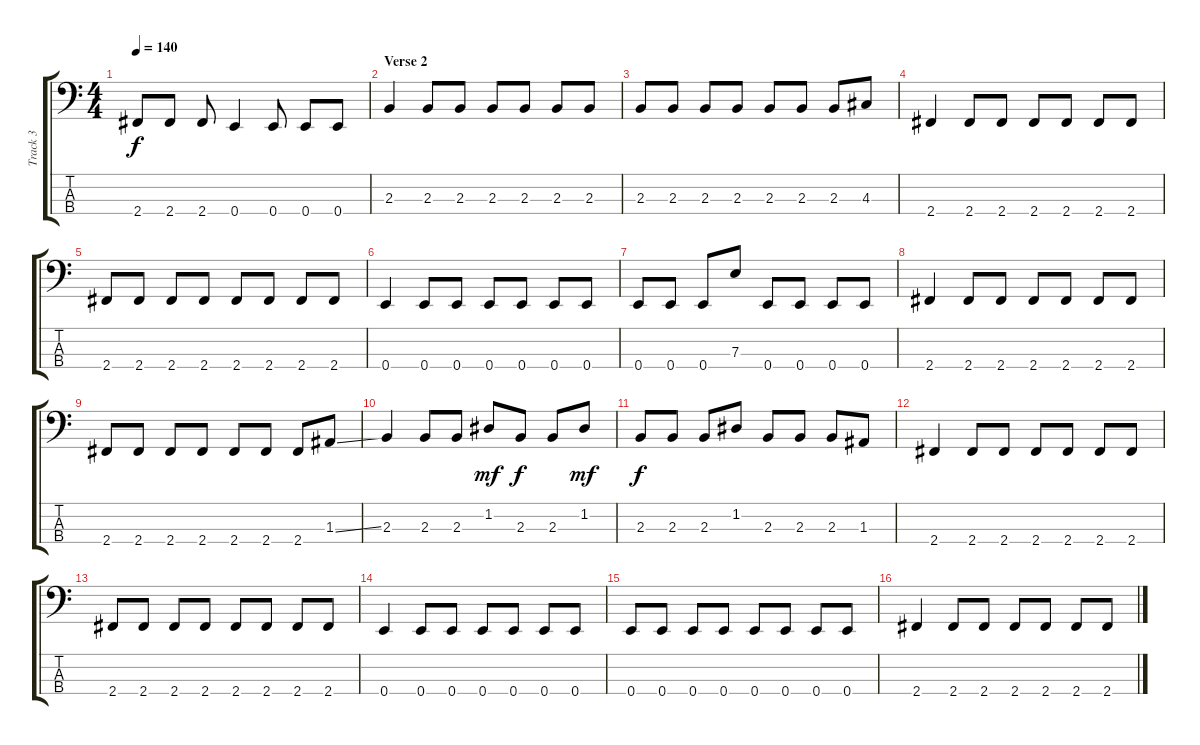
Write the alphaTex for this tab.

\track ("Track 3" "Track 3") {instrument electricbassfinger}
\staff {score tabs}
\tuning (G2 D2 A1 E1) {hide}
\ts (4 4)
\tempo 140
\clef f4
\ks c
2.4{t}.8{dy f} 2.4.8 2.4.8 0.4.4 0.4.8 0.4.8 0.4.8 |
\section ("" "Verse 2")
2.3.4 2.3.8 2.3.8 2.3.8 2.3.8 2.3.8 2.3.8 |
2.3.8 2.3.8 2.3.8 2.3.8 2.3.8 2.3.8 2.3.8 4.3.8 |
2.4.4 2.4.8 2.4.8 2.4.8 2.4.8 2.4.8 2.4.8 |
2.4.8 2.4.8 2.4.8 2.4.8 2.4.8 2.4.8 2.4.8 2.4.8 |
0.4.4 0.4.8 0.4.8 0.4.8 0.4.8 0.4.8 0.4.8 |
0.4.8 0.4.8 0.4.8 7.3.8 0.4.8 0.4.8 0.4.8 0.4.8 |
2.4.4 2.4.8 2.4.8 2.4.8 2.4.8 2.4.8 2.4.8 |
2.4.8 2.4.8 2.4.8 2.4.8 2.4.8 2.4.8 2.4.8 1.3{ss}.8 |
2.3.4 2.3.8 2.3.8 1.2.8{dy mf} 2.3.8{dy f} 2.3.8 1.2.8{dy mf} |
2.3.8{dy f} 2.3.8 2.3.8 1.2.8 2.3.8 2.3.8 2.3.8 1.3.8 |
2.4.4 2.4.8 2.4.8 2.4.8 2.4.8 2.4.8 2.4.8 |
2.4.8 2.4.8 2.4.8 2.4.8 2.4.8 2.4.8 2.4.8 2.4.8 |
0.4.4 0.4.8 0.4.8 0.4.8 0.4.8 0.4.8 0.4.8 |
0.4.8 0.4.8 0.4.8 0.4.8 0.4.8 0.4.8 0.4.8 0.4.8 |
2.4.4 2.4.8 2.4.8 2.4.8 2.4.8 2.4.8 2.4.8
